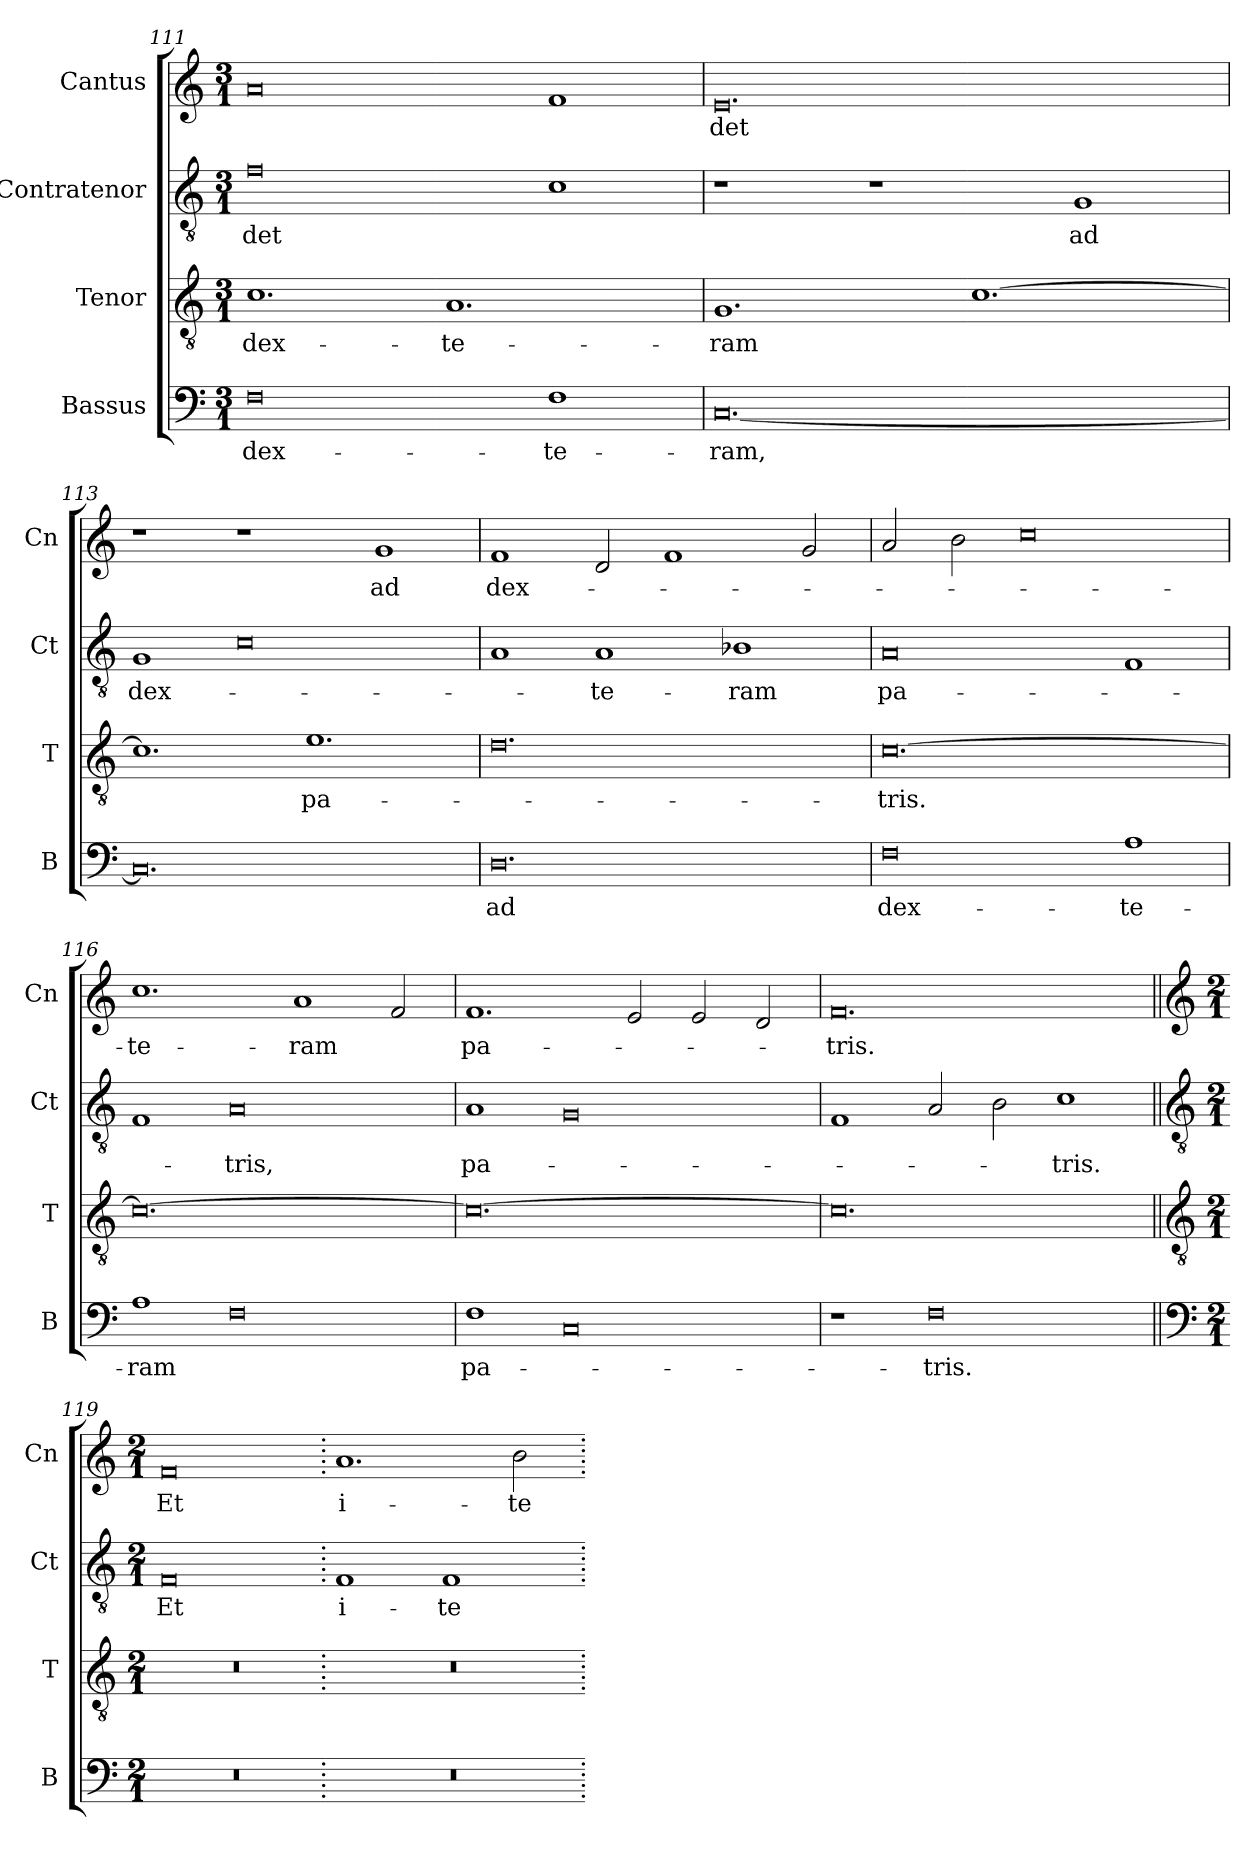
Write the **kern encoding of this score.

**kern	**text	**kern	**text	**kern	**text	**kern	**text
*part4	*part4	*part3	*part3	*part2	*part2	*part1	*part1
*staff4	*staff4	*staff3	*staff3	*staff2	*staff2	*staff1	*staff1
*I"Bassus	*	*I"Tenor	*	*I"Contratenor	*	*I"Cantus	*
*I'B	*	*I'T	*	*I'Ct	*	*I'Cn	*
*clefF4	*	*clefGv2	*	*clefGv2	*	*clefG2	*
*k[]	*	*k[]	*	*k[]	*	*k[]	*
*M3/1	*	*M3/1	*	*M3/1	*	*M3/1	*
=111	=111	=111	=111	=111	=111	=111	=111
0F	dex-	1.c	dex-	0f	-det	0a	.
.	.	1.A	-te-	.	.	.	.
1F	-te-	.	.	1c	.	1f	.
=112	=112	=112	=112	=112	=112	=112	=112
[0.C	-ram,	1.G	-ram	1r	.	0.e	-det
.	.	.	.	1r	.	.	.
.	.	[1.c	.	.	.	.	.
.	.	.	.	1G	ad	.	.
=113	=113	=113	=113	=113	=113	=113	=113
0.C]	.	1.c]	.	1G	dex-	1r	.
.	.	.	.	0c	.	1r	.
.	.	1.e	pa-	.	.	.	.
.	.	.	.	.	.	1g	ad
=114	=114	=114	=114	=114	=114	=114	=114
0.D	ad	0.d	.	1A	.	1f	dex-
.	.	.	.	1A	-te-	2d/	.
.	.	.	.	.	.	1f	.
.	.	.	.	1B-X	-ram	.	.
.	.	.	.	.	.	2g/	.
=115	=115	=115	=115	=115	=115	=115	=115
0F	dex-	[0.c	-tris.	0A	pa-	2a/	.
.	.	.	.	.	.	2b\	.
.	.	.	.	.	.	0cc	.
1A	-te-	.	.	1F	.	.	.
=116	=116	=116	=116	=116	=116	=116	=116
1A	-ram	0.c_	.	1F	.	1.cc	-te-
0F	.	.	.	0A	-tris,	.	.
.	.	.	.	.	.	1a	-ram
.	.	.	.	.	.	2f/	.
=117	=117	=117	=117	=117	=117	=117	=117
1F	pa-	0.c_	.	1A	pa-	1.f	pa-
0C	.	.	.	0G	.	.	.
.	.	.	.	.	.	2e/	.
.	.	.	.	.	.	2e/	.
.	.	.	.	.	.	2d/	.
=118	=118	=118	=118	=118	=118	=118	=118
1r	.	0.c]	.	1F	.	0.f	-tris.
0F	-tris.	.	.	2A/	.	.	.
.	.	.	.	2B\	.	.	.
.	.	.	.	1c	-tris.	.	.
!!LO:LB:g=z
=119||	=119||	=119||	=119||	=119||	=119||	=119||	=119||
*clefF4	*	*clefGv2	*	*clefGv2	*	*clefG2	*
*k[]	*	*k[]	*	*k[]	*	*k[]	*
*M2/1	*	*M2/1	*	*M2/1	*	*M2/1	*
*	*	*	*	*	*	*MM420	*
0r	.	0r	.	0F	Et	0f	Et
=120.	=120.	=120.	=120.	=120.	=120.	=120.	=120.
0r	.	0r	.	1F	i-	1.a	i-
.	.	.	.	1F	-te-	.	.
.	.	.	.	.	.	2b\	-te-
=.	=.	=.	=.	=.	=.	=.	=.
*-	*-	*-	*-	*-	*-	*-	*-
